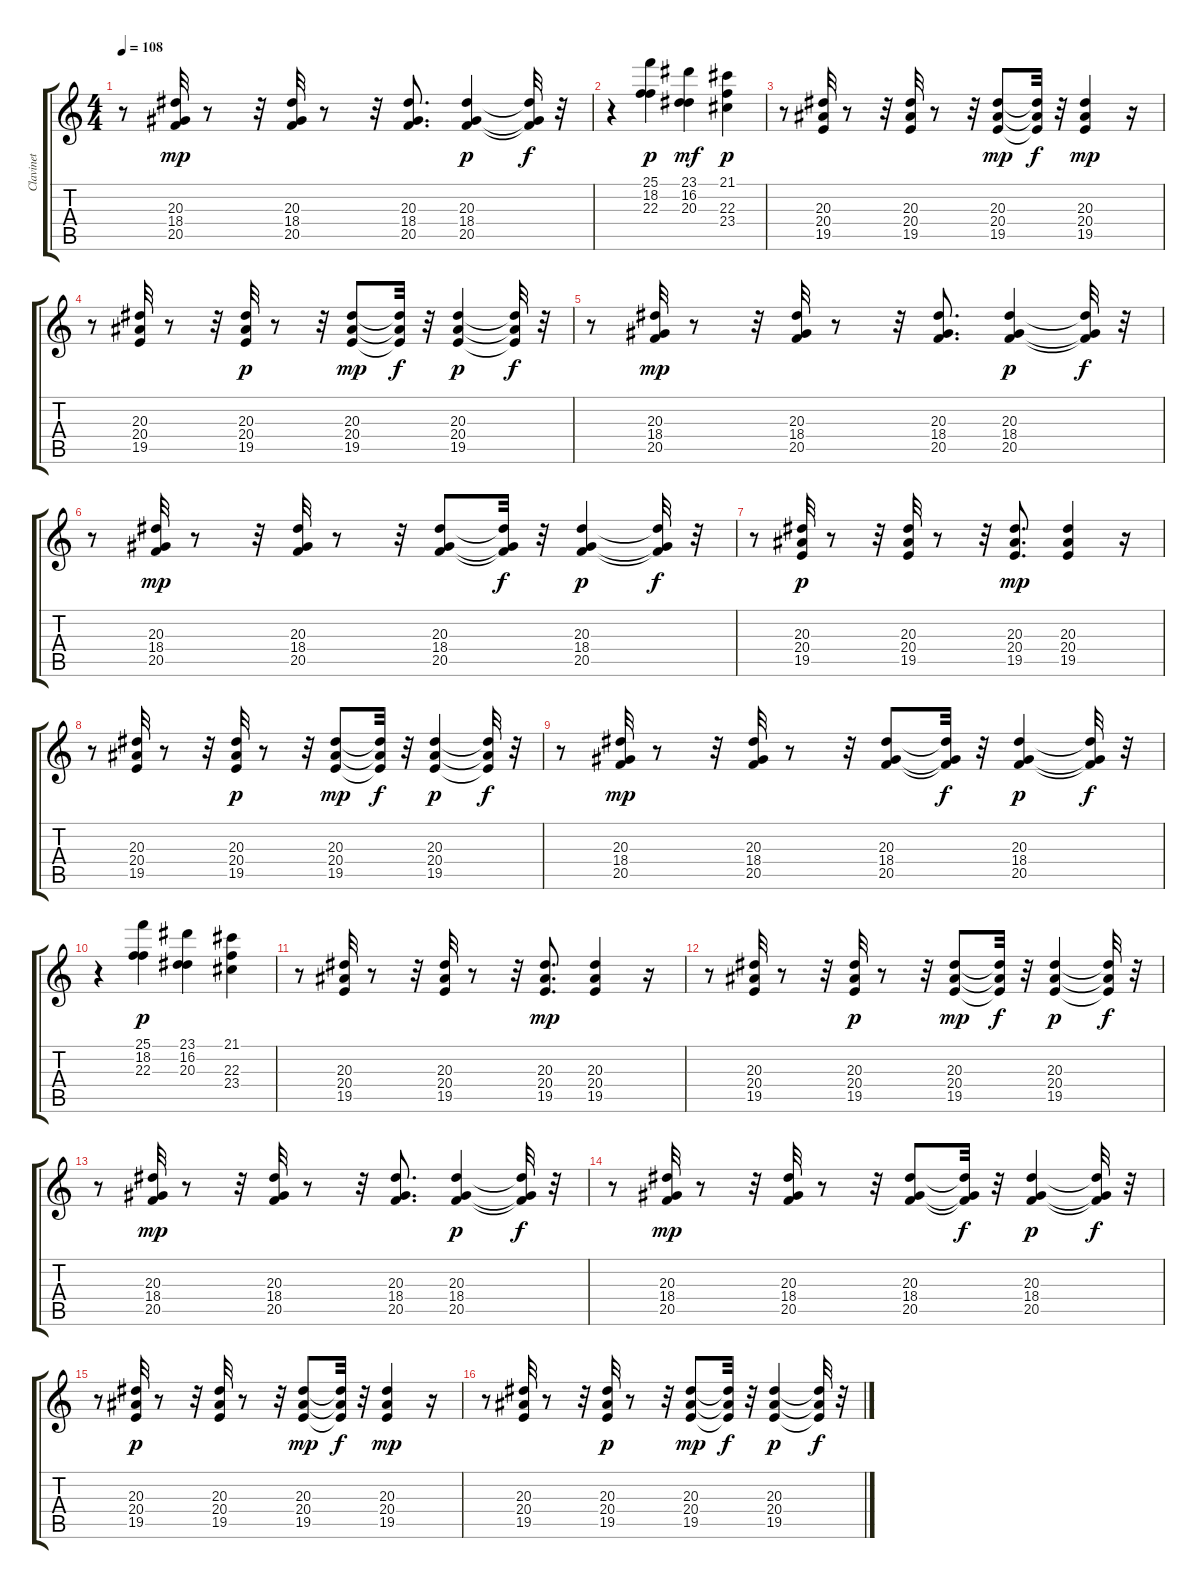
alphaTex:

\track ("Clavinet" "Clavinet") {instrument clavinet}
\staff {score tabs}
\tuning (E4 B3 G3 D3 A2 E2) {hide}
\ts (4 4)
\tempo 108
\clef g2
\ks c
r.8{dy f} (20.3 18.4 20.5).32{dy mp} r.8 r.32 (20.3 18.4 20.5).32 r.8 r.32 (20.3 18.4 20.5).8{d} (20.3 18.4 20.5).4{dy p} (20.3{t} 18.4{t} 20.5{t}).32{dy f} r.32 |
r.4 (25.1 18.2 22.3).4{dy p} (23.1 16.2 20.3).4{dy mf} (21.1 22.3 23.4).4{dy p} |
r.8 (20.3 20.4 19.5).32 r.8 r.32 (20.3 20.4 19.5).32 r.8 r.32 (20.3 20.4 19.5).8{dy mp} (20.3{t} 20.4{t} 19.5{t}).32{dy f} r.32 (20.3 20.4 19.5).4{dy mp} r.16 |
r.8 (20.3 20.4 19.5).32 r.8 r.32 (20.3 20.4 19.5).32{dy p} r.8 r.32 (20.3 20.4 19.5).8{dy mp} (20.3{t} 20.4{t} 19.5{t}).32{dy f} r.32 (20.3 20.4 19.5).4{dy p} (20.3{t} 20.4{t} 19.5{t}).32{dy f} r.32 |
r.8 (20.3 18.4 20.5).32{dy mp} r.8 r.32 (20.3 18.4 20.5).32 r.8 r.32 (20.3 18.4 20.5).8{d} (20.3 18.4 20.5).4{dy p} (20.3{t} 18.4{t} 20.5{t}).32{dy f} r.32 |
r.8 (20.3 18.4 20.5).32{dy mp} r.8 r.32 (20.3 18.4 20.5).32 r.8 r.32 (20.3 18.4 20.5).8 (20.3{t} 18.4{t} 20.5{t}).32{dy f} r.32 (20.3 18.4 20.5).4{dy p} (20.3{t} 18.4{t} 20.5{t}).32{dy f} r.32 |
r.8 (20.3 20.4 19.5).32{dy p} r.8 r.32 (20.3 20.4 19.5).32 r.8 r.32 (20.3 20.4 19.5).8{d dy mp} (20.3 20.4 19.5).4 r.16 |
r.8 (20.3 20.4 19.5).32 r.8 r.32 (20.3 20.4 19.5).32{dy p} r.8 r.32 (20.3 20.4 19.5).8{dy mp} (20.3{t} 20.4{t} 19.5{t}).32{dy f} r.32 (20.3 20.4 19.5).4{dy p} (20.3{t} 20.4{t} 19.5{t}).32{dy f} r.32 |
r.8 (20.3 18.4 20.5).32{dy mp} r.8 r.32 (20.3 18.4 20.5).32 r.8 r.32 (20.3 18.4 20.5).8 (20.3{t} 18.4{t} 20.5{t}).32{dy f} r.32 (20.3 18.4 20.5).4{dy p} (20.3{t} 18.4{t} 20.5{t}).32{dy f} r.32 |
r.4 (25.1 18.2 22.3).4{dy p} (23.1 16.2 20.3).4 (21.1 22.3 23.4).4 |
r.8 (20.3 20.4 19.5).32 r.8 r.32 (20.3 20.4 19.5).32 r.8 r.32 (20.3 20.4 19.5).8{d dy mp} (20.3 20.4 19.5).4 r.16 |
r.8 (20.3 20.4 19.5).32 r.8 r.32 (20.3 20.4 19.5).32{dy p} r.8 r.32 (20.3 20.4 19.5).8{dy mp} (20.3{t} 20.4{t} 19.5{t}).32{dy f} r.32 (20.3 20.4 19.5).4{dy p} (20.3{t} 20.4{t} 19.5{t}).32{dy f} r.32 |
r.8 (20.3 18.4 20.5).32{dy mp} r.8 r.32 (20.3 18.4 20.5).32 r.8 r.32 (20.3 18.4 20.5).8{d} (20.3 18.4 20.5).4{dy p} (20.3{t} 18.4{t} 20.5{t}).32{dy f} r.32 |
r.8 (20.3 18.4 20.5).32{dy mp} r.8 r.32 (20.3 18.4 20.5).32 r.8 r.32 (20.3 18.4 20.5).8 (20.3{t} 18.4{t} 20.5{t}).32{dy f} r.32 (20.3 18.4 20.5).4{dy p} (20.3{t} 18.4{t} 20.5{t}).32{dy f} r.32 |
r.8 (20.3 20.4 19.5).32{dy p} r.8 r.32 (20.3 20.4 19.5).32 r.8 r.32 (20.3 20.4 19.5).8{dy mp} (20.3{t} 20.4{t} 19.5{t}).32{dy f} r.32 (20.3 20.4 19.5).4{dy mp} r.16 |
r.8 (20.3 20.4 19.5).32 r.8 r.32 (20.3 20.4 19.5).32{dy p} r.8 r.32 (20.3 20.4 19.5).8{dy mp} (20.3{t} 20.4{t} 19.5{t}).32{dy f} r.32 (20.3 20.4 19.5).4{dy p} (20.3{t} 20.4{t} 19.5{t}).32{dy f} r.32
